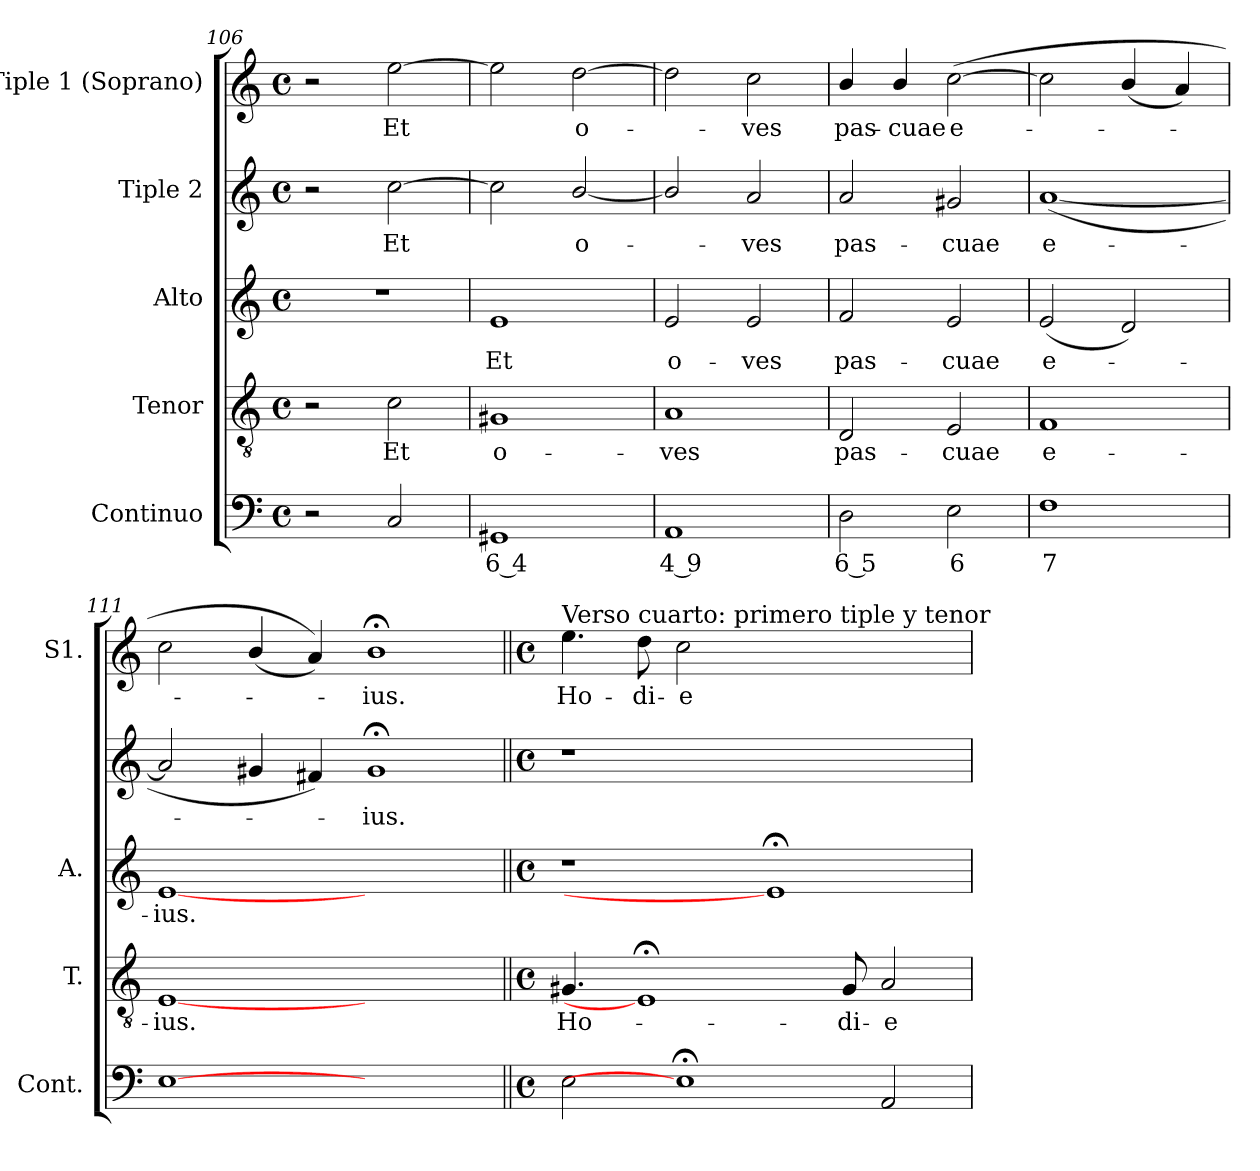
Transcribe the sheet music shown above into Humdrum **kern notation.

**kern	**text	**kern	**text	**kern	**text	**kern	**text	**kern	**text
*part5	*part5	*part4	*part4	*part3	*part3	*part2	*part2	*part1	*part1
*staff5	*staff5	*staff4	*staff4	*staff3	*staff3	*staff2	*staff2	*staff1	*staff1
*I"Continuo	*	*I"Tenor	*	*I"Alto	*	*I"Tiple 2	*	*I"Tiple 1 (Soprano)	*
*I'Cont.	*	*I'T.	*	*I'A.	*	*	*	*I'S1.	*
*clefF4	*	*clefGv2	*	*clefG2	*	*clefG2	*	*clefG2	*
*	*	*ITrd7c12	*	*	*	*	*	*	*
*k[]	*	*k[]	*	*k[]	*	*k[]	*	*k[]	*
*C:	*	*C:	*	*C:	*	*C:	*	*C:	*
*M4/4	*	*M4/4	*	*M4/4	*	*M4/4	*	*M4/4	*
*met(c)	*	*met(c)	*	*met(c)	*	*met(c)	*	*met(c)	*
=106	=106	=106	=106	=106	=106	=106	=106	=106	=106
2r	.	2r	.	1r	.	2r	.	2r	.
!	!	!	!LO:LY:b:color=#000000	!	!	!	!	!	!
!	!	!	!	!	!	!	!LO:LY:b:color=#000000	!	!
!	!	!	!	!	!	!	!	!	!LO:LY:b:color=#000000
2Ci/	.	2Ci\	Et	.	.	[2cci\	Et	[2eei\	Et
=107	=107	=107	=107	=107	=107	=107	=107	=107	=107
!	!LO:LY:b:color=#000000	!	!	!	!	!	!	!	!
!	!	!	!LO:LY:b:color=#000000	!	!	!	!	!	!
!	!	!	!	!	!LO:LY:b:color=#000000	!	!	!	!
1GG#Xi	6 4	1GG#Xi	o-	1ei	Et	2cci\]	.	2eei\]	.
!	!	!	!	!	!	!	!LO:LY:b:color=#000000	!	!
!	!	!	!	!	!	!	!	!	!LO:LY:b:color=#000000
.	.	.	.	.	.	[2bi/	o-	[2ddi\	o-
=108	=108	=108	=108	=108	=108	=108	=108	=108	=108
!	!LO:LY:b:color=#000000	!	!	!	!	!	!	!	!
!	!	!	!LO:LY:b:color=#000000	!	!	!	!	!	!
!	!	!	!	!	!LO:LY:b:color=#000000	!	!	!	!
1AAi	4 9	1AAi	-ves	2ei/	o-	2bi/]	.	2ddi\]	.
!	!	!	!	!	!LO:LY:b:color=#000000	!	!	!	!
!	!	!	!	!	!	!	!LO:LY:b:color=#000000	!	!
!	!	!	!	!	!	!	!	!	!LO:LY:b:color=#000000
.	.	.	.	2ei/	-ves	2ai/	-ves	2cci\	-ves
=109	=109	=109	=109	=109	=109	=109	=109	=109	=109
!	!LO:LY:b:color=#000000	!	!	!	!	!	!	!	!
!	!	!	!LO:LY:b:color=#000000	!	!	!	!	!	!
!	!	!	!	!	!LO:LY:b:color=#000000	!	!	!	!
!	!	!	!	!	!	!	!LO:LY:b:color=#000000	!	!
!	!	!	!	!	!	!	!	!	!LO:LY:b:color=#000000
2Di\	6 5	2DDi/	pas-	2fi/	pas-	2ai/	pas-	4bi/	pas-
!	!	!	!	!	!	!	!	!	!LO:LY:b:color=#000000
.	.	.	.	.	.	.	.	4bi/	-cuae
!	!LO:LY:b:color=#000000	!	!	!	!	!	!	!	!
!	!	!	!LO:LY:b:color=#000000	!	!	!	!	!	!
!	!	!	!	!	!LO:LY:b:color=#000000	!	!	!	!
!	!	!	!	!	!	!	!LO:LY:b:color=#000000	!	!
!	!	!	!	!	!	!	!	!	!LO:LY:b:color=#000000
2Ei\	6	2EEi/	-cuae	2ei/	-cuae	2g#Xi/	-cuae	([2cci\	e-
=110	=110	=110	=110	=110	=110	=110	=110	=110	=110
!	!LO:LY:b:color=#000000	!	!	!	!	!	!	!	!
!	!	!	!LO:LY:b:color=#000000	!	!	!	!	!	!
!	!	!	!	!	!LO:LY:b:color=#000000	!	!	!	!
!	!	!	!	!	!	!	!LO:LY:b:color=#000000	!	!
1Fi	7	1FFi	e-	(2ei/	e-	([1ai	e-	2cci\]	.
.	.	.	.	2di/)	.	.	.	(4bi/	.
.	.	.	.	.	.	.	.	4ai/)	.
=111	=111	=111	=111	=111	=111	=111	=111	=111	=111
!	!	!	!LO:LY:b:color=#000000	!	!	!	!	!	!
!	!	!	!	!	!LO:LY:b:color=#000000	!	!	!	!
[1Ei	.	[1EEi	-ius.	[1ei	-ius.	2ai/]	.	2cci\	.
.	.	.	.	.	.	4g#Xi/	.	(4bi/	.
.	.	.	.	.	.	4f#Xi/)	.	4ai/))	.
!	!	!	!	!	!	!	!LO:LY:b:color=#000000	!	!
!	!	!	!	!	!	!	!	!	!LO:LY:b:color=#000000
1ryy	.	1ryy	.	1ryy	.	1g#;i	-ius.	1b;i	-ius.
!!LO:PB:g=z
=112||	=112||	=112||	=112||	=112||	=112||	=112||	=112||	=112||	=112||
*M4/4	*	*M4/4	*	*M4/4	*	*M4/4	*	*M4/4	*
*met(c)	*	*met(c)	*	*met(c)	*	*met(c)	*	*met(c)	*
!	!	!	!LO:LY:b:color=#000000	!	!	!	!	!	!
!	!	!	!	!	!	!	!	!LO:TX:a:t=Verso cuarto&colon; primero tiple y tenor	!
!	!	!	!	!	!	!	!	!	!LO:LY:b:color=#000000
2Ei\	.	4.GG#Xi/	Ho-	1r	.	1r	.	4.eei\	Ho-
!	!	!	!	!	!	!	!	!	!LO:LY:b:color=#000000
.	.	1EE;i]	.	.	.	.	.	8ddi\	-di-
!	!	!	!	!	!	!	!	!	!LO:LY:b:color=#000000
1E;i]	.	.	.	.	.	.	.	2cci\	-e
.	.	.	.	1e;i]	.	1ryy	.	1ryy	.
!	!	!	!LO:LY:b:color=#000000	!	!	!	!	!	!
.	.	8GG#i/	-di-	.	.	.	.	.	.
!	!	!	!LO:LY:b:color=#000000	!	!	!	!	!	!
2AAi/	.	2AAi/	-e	.	.	.	.	.	.
=	=	=	=	=	=	=	=	=	=
*-	*-	*-	*-	*-	*-	*-	*-	*-	*-
